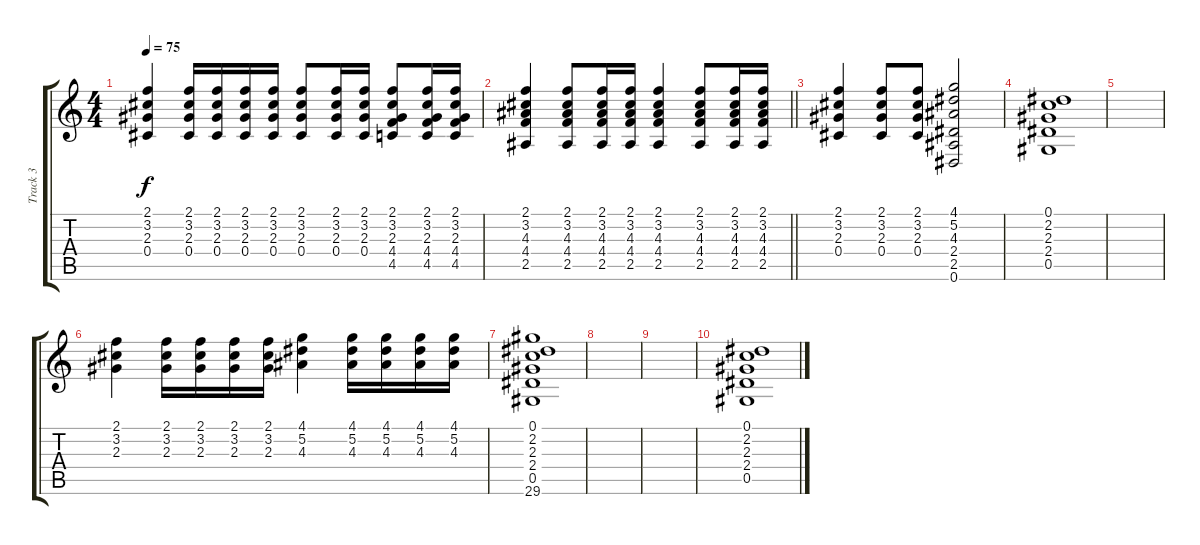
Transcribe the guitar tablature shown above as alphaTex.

\track ("Track 3" "Track 3") {instrument acousticguitarsteel}
\staff {score tabs}
\tuning (Eb4 Bb3 Gb3 Db3 Ab2 Eb2) {hide}
\ts (4 4)
\tempo 75
\clef g2
\ks c
(2.1 3.2 2.3 0.4).4{dy f} (2.1 3.2 2.3 0.4).16 (2.1 3.2 2.3 0.4).16 (2.1 3.2 2.3 0.4).16 (2.1 3.2 2.3 0.4).16 (2.1 3.2 2.3 0.4).8 (2.1 3.2 2.3 0.4).16 (2.1 3.2 2.3 0.4).16 (2.1 3.2 2.3 4.4 4.5).8 (2.1 3.2 2.3 4.4 4.5).16 (2.1 3.2 2.3 4.4 4.5).16 |
\barLineRight lightlight
(2.1 3.2 4.3 4.4 2.5).4 (2.1 3.2 4.3 4.4 2.5).8 (2.1 3.2 4.3 4.4 2.5).16 (2.1 3.2 4.3 4.4 2.5).16 (2.1 3.2 4.3 4.4 2.5).4 (2.1 3.2 4.3 4.4 2.5).8 (2.1 3.2 4.3 4.4 2.5).16 (2.1 3.2 4.3 4.4 2.5).16 |
(2.1 3.2 2.3 0.4).4 (2.1 3.2 2.3 0.4).8 (2.1 3.2 2.3 0.4).8 (4.1 5.2 4.3 2.4 2.5 0.6).2 |
(0.1 2.2 2.3 2.4 0.5).1 |
|
(2.1 3.2 2.3).4 (2.1 3.2 2.3).16 (2.1 3.2 2.3).16 (2.1 3.2 2.3).16 (2.1 3.2 2.3).16 (4.1 5.2 4.3).4 (4.1 5.2 4.3).16 (4.1 5.2 4.3).16 (4.1 5.2 4.3).16 (4.1 5.2 4.3).16 |
(0.1 2.2 2.3 2.4 0.5 29.6).1 |
|
|
(0.1 2.2 2.3 2.4 0.5).1
